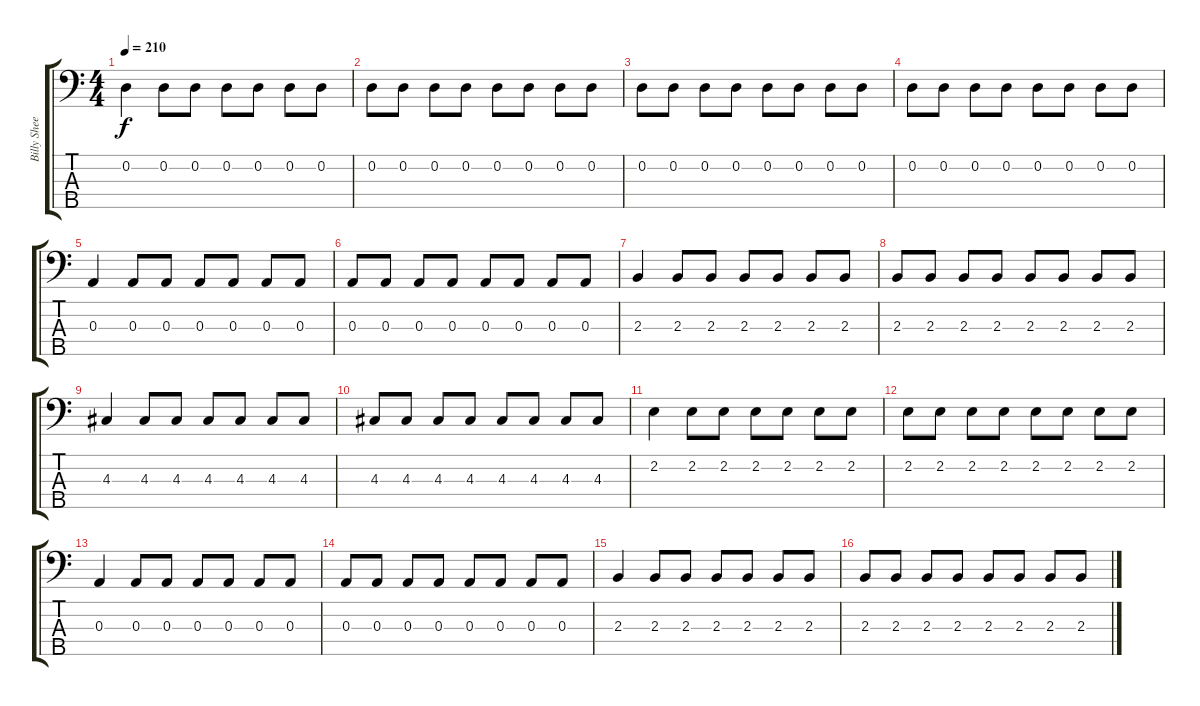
\track ("Billy Sheehan" "Billy Shee") {instrument electricbassfinger}
\staff {score tabs}
\tuning (G2 D2 A1 E1 B0) {hide}
\ts (4 4)
\tempo 210
\clef f4
\ks c
0.2.4{dy f} 0.2.8 0.2.8 0.2.8 0.2.8 0.2.8 0.2.8 |
0.2.8 0.2.8 0.2.8 0.2.8 0.2.8 0.2.8 0.2.8 0.2.8 |
0.2.8 0.2.8 0.2.8 0.2.8 0.2.8 0.2.8 0.2.8 0.2.8 |
0.2.8 0.2.8 0.2.8 0.2.8 0.2.8 0.2.8 0.2.8 0.2.8 |
0.3.4 0.3.8 0.3.8 0.3.8 0.3.8 0.3.8 0.3.8 |
0.3.8 0.3.8 0.3.8 0.3.8 0.3.8 0.3.8 0.3.8 0.3.8 |
2.3.4 2.3.8 2.3.8 2.3.8 2.3.8 2.3.8 2.3.8 |
2.3.8 2.3.8 2.3.8 2.3.8 2.3.8 2.3.8 2.3.8 2.3.8 |
4.3.4 4.3.8 4.3.8 4.3.8 4.3.8 4.3.8 4.3.8 |
4.3.8 4.3.8 4.3.8 4.3.8 4.3.8 4.3.8 4.3.8 4.3.8 |
2.2.4 2.2.8 2.2.8 2.2.8 2.2.8 2.2.8 2.2.8 |
2.2.8 2.2.8 2.2.8 2.2.8 2.2.8 2.2.8 2.2.8 2.2.8 |
0.3.4 0.3.8 0.3.8 0.3.8 0.3.8 0.3.8 0.3.8 |
0.3.8 0.3.8 0.3.8 0.3.8 0.3.8 0.3.8 0.3.8 0.3.8 |
2.3.4 2.3.8 2.3.8 2.3.8 2.3.8 2.3.8 2.3.8 |
2.3.8 2.3.8 2.3.8 2.3.8 2.3.8 2.3.8 2.3.8 2.3.8
